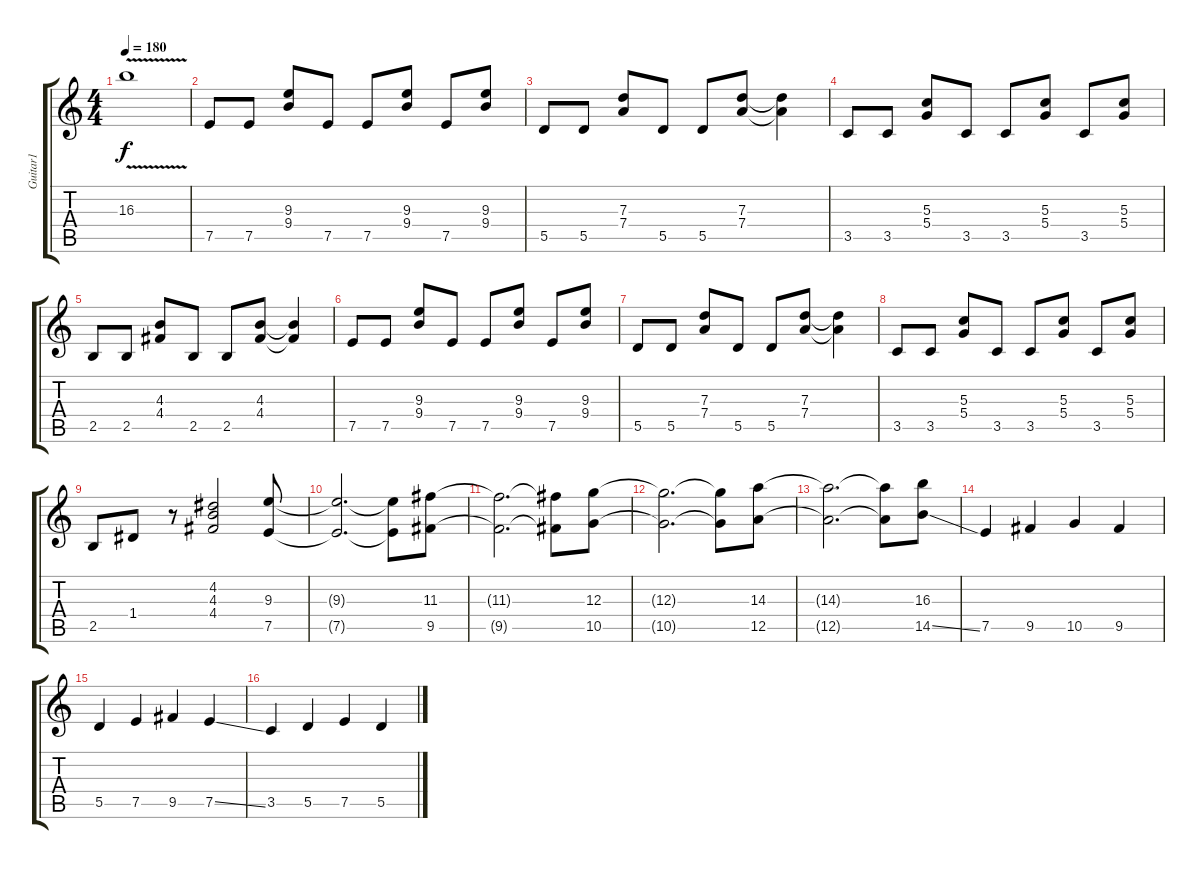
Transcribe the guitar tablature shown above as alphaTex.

\track ("Guitar1" "Guitar1") {instrument distortionguitar}
\staff {score tabs}
\tuning (E4 B3 G3 D3 A2 E2) {hide}
\ts (4 4)
\tempo 180
\clef g2
\ks c
16.3{v t}.1{dy f} |
7.5.8 7.5.8 (9.3 9.4).8 7.5.8 7.5.8 (9.3 9.4).8 7.5.8 (9.3 9.4).8 |
5.5.8 5.5.8 (7.3 7.4).8 5.5.8 5.5.8 (7.3 7.4).8 (7.3{t} 7.4{t}).4 |
3.5.8 3.5.8 (5.3 5.4).8 3.5.8 3.5.8 (5.3 5.4).8 3.5.8 (5.3 5.4).8 |
2.5.8 2.5.8 (4.3 4.4).8 2.5.8 2.5.8 (4.3 4.4).8 (4.3{t} 4.4{t}).4 |
7.5.8 7.5.8 (9.3 9.4).8 7.5.8 7.5.8 (9.3 9.4).8 7.5.8 (9.3 9.4).8 |
5.5.8 5.5.8 (7.3 7.4).8 5.5.8 5.5.8 (7.3 7.4).8 (7.3{t} 7.4{t}).4 |
3.5.8 3.5.8 (5.3 5.4).8 3.5.8 3.5.8 (5.3 5.4).8 3.5.8 (5.3 5.4).8 |
2.5.8 1.4.8 r.8 (4.2 4.3 4.4).2 (9.3 7.5).8 |
(9.3{t} 7.5{t}).2{d} (9.3{t} 7.5{t}).8 (11.3 9.5).8 |
(11.3{t} 9.5{t}).2{d} (11.3{t} 9.5{t}).8 (12.3 10.5).8 |
(12.3{t} 10.5{t}).2{d} (12.3{t} 10.5{t}).8 (14.3 12.5).8 |
(14.3{t} 12.5{t}).2{d} (14.3{t} 12.5{t}).8 (16.3 14.5{ss}).8 |
7.5.4 9.5.4 10.5.4 9.5.4 |
5.5.4 7.5.4 9.5.4 7.5{ss}.4 |
3.5.4 5.5.4 7.5.4 5.5{ss}.4
